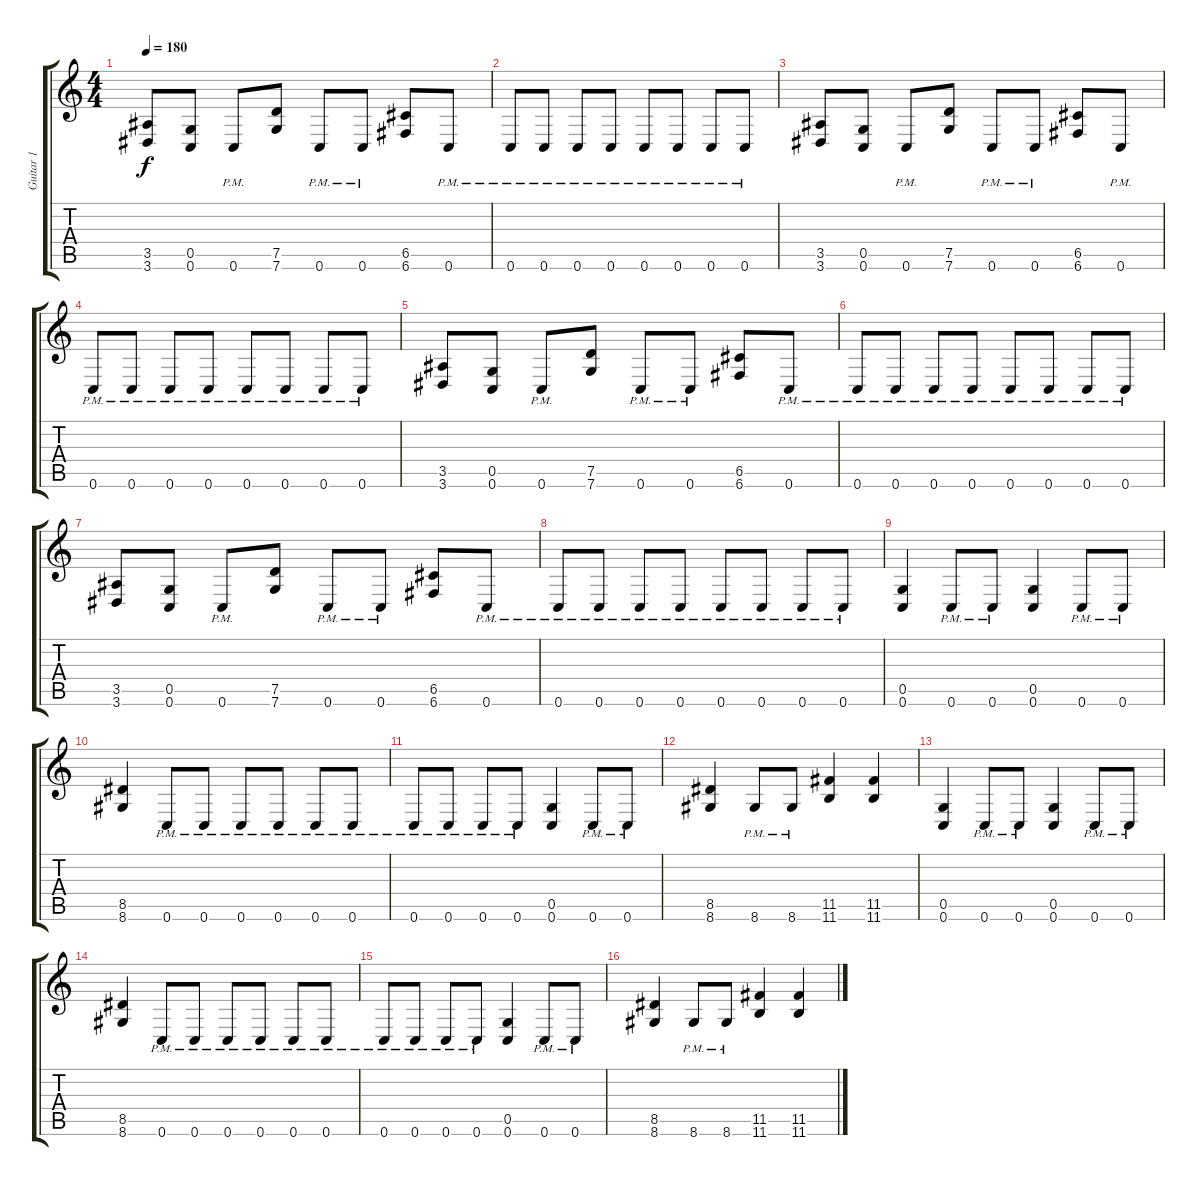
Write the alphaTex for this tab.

\track ("Guitar 1" "Guitar 1") {instrument distortionguitar}
\staff {score tabs}
\tuning (D4 A3 F3 C3 G2 C2) {hide}
\ts (4 4)
\tempo 180
\clef g2
\ks c
(3.5 3.6).8{dy f} (0.5 0.6).8 0.6{pm}.8 (7.5 7.6).8 0.6{pm}.8 0.6{pm}.8 (6.5 6.6).8 0.6{pm}.8 |
0.6{pm}.8 0.6{pm}.8 0.6{pm}.8 0.6{pm}.8 0.6{pm}.8 0.6{pm}.8 0.6{pm}.8 0.6{pm}.8 |
(3.5 3.6).8 (0.5 0.6).8 0.6{pm}.8 (7.5 7.6).8 0.6{pm}.8 0.6{pm}.8 (6.5 6.6).8 0.6{pm}.8 |
0.6{pm}.8 0.6{pm}.8 0.6{pm}.8 0.6{pm}.8 0.6{pm}.8 0.6{pm}.8 0.6{pm}.8 0.6{pm}.8 |
(3.5 3.6).8 (0.5 0.6).8 0.6{pm}.8 (7.5 7.6).8 0.6{pm}.8 0.6{pm}.8 (6.5 6.6).8 0.6{pm}.8 |
0.6{pm}.8 0.6{pm}.8 0.6{pm}.8 0.6{pm}.8 0.6{pm}.8 0.6{pm}.8 0.6{pm}.8 0.6{pm}.8 |
(3.5 3.6).8 (0.5 0.6).8 0.6{pm}.8 (7.5 7.6).8 0.6{pm}.8 0.6{pm}.8 (6.5 6.6).8 0.6{pm}.8 |
0.6{pm}.8 0.6{pm}.8 0.6{pm}.8 0.6{pm}.8 0.6{pm}.8 0.6{pm}.8 0.6{pm}.8 0.6{pm}.8 |
(0.5 0.6).4 0.6{pm}.8 0.6{pm}.8 (0.5 0.6).4 0.6{pm}.8 0.6{pm}.8 |
(8.5 8.6).4 0.6{pm}.8 0.6{pm}.8 0.6{pm}.8 0.6{pm}.8 0.6{pm}.8 0.6{pm}.8 |
0.6{pm}.8 0.6{pm}.8 0.6{pm}.8 0.6{pm}.8 (0.5 0.6).4 0.6{pm}.8 0.6{pm}.8 |
(8.5 8.6).4 8.6{pm}.8 8.6{pm}.8 (11.5 11.6).4 (11.5 11.6).4 |
(0.5 0.6).4 0.6{pm}.8 0.6{pm}.8 (0.5 0.6).4 0.6{pm}.8 0.6{pm}.8 |
(8.5 8.6).4 0.6{pm}.8 0.6{pm}.8 0.6{pm}.8 0.6{pm}.8 0.6{pm}.8 0.6{pm}.8 |
0.6{pm}.8 0.6{pm}.8 0.6{pm}.8 0.6{pm}.8 (0.5 0.6).4 0.6{pm}.8 0.6{pm}.8 |
(8.5 8.6).4 8.6{pm}.8 8.6{pm}.8 (11.5 11.6).4 (11.5 11.6).4
